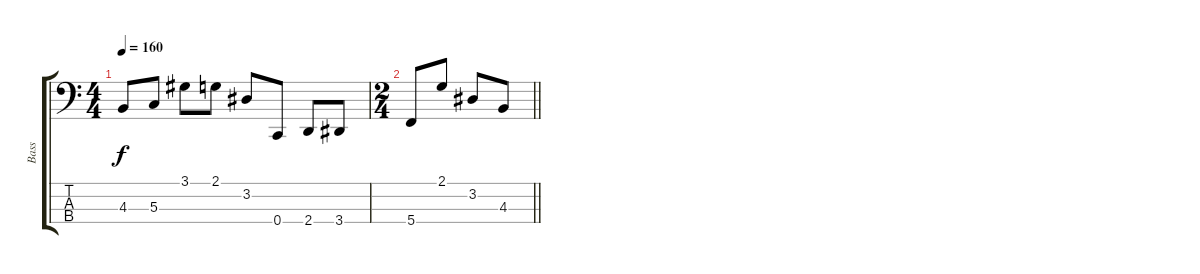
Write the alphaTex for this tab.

\track ("Bass" "Bass") {instrument electricbassfinger}
\staff {score tabs}
\tuning (F2 C2 G1 C1) {hide}
\ts (4 4)
\tempo 160
\clef f4
\ks c
4.3.8{dy f} 5.3.8 3.1.8 2.1.8 3.2.8 0.4.8 2.4.8 3.4.8 |
\ts (2 4)
\barLineRight lightlight
5.4.8 2.1.8 3.2.8 4.3.8
